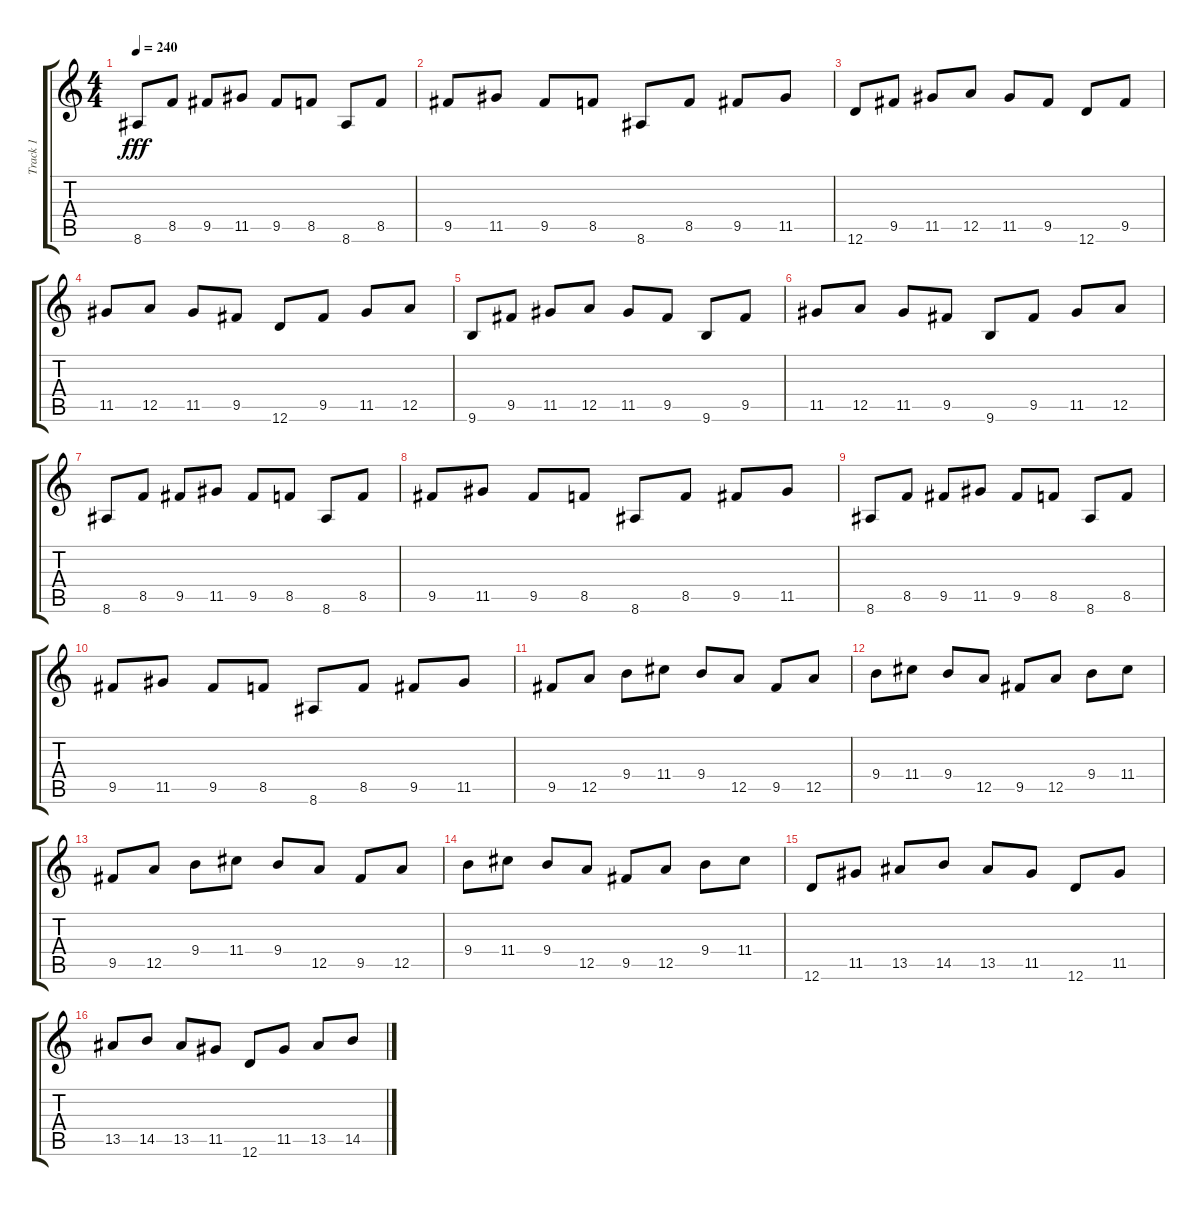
\track ("Track 1" "Track 1") {instrument distortionguitar}
\staff {score tabs}
\tuning (E4 B3 G3 D3 A2 D2) {hide}
\ts (4 4)
\tempo 240
\clef g2
\ks c
8.6.8{dy fff} 8.5.8 9.5.8 11.5.8 9.5.8 8.5.8 8.6.8 8.5.8 |
9.5.8 11.5.8 9.5.8 8.5.8 8.6.8 8.5.8 9.5.8 11.5.8 |
12.6.8 9.5.8 11.5.8 12.5.8 11.5.8 9.5.8 12.6.8 9.5.8 |
11.5.8 12.5.8 11.5.8 9.5.8 12.6.8 9.5.8 11.5.8 12.5.8 |
9.6.8 9.5.8 11.5.8 12.5.8 11.5.8 9.5.8 9.6.8 9.5.8 |
11.5.8 12.5.8 11.5.8 9.5.8 9.6.8 9.5.8 11.5.8 12.5.8 |
8.6.8 8.5.8 9.5.8 11.5.8 9.5.8 8.5.8 8.6.8 8.5.8 |
9.5.8 11.5.8 9.5.8 8.5.8 8.6.8 8.5.8 9.5.8 11.5.8 |
8.6.8 8.5.8 9.5.8 11.5.8 9.5.8 8.5.8 8.6.8 8.5.8 |
9.5.8 11.5.8 9.5.8 8.5.8 8.6.8 8.5.8 9.5.8 11.5.8 |
9.5.8 12.5.8 9.4.8 11.4.8 9.4.8 12.5.8 9.5.8 12.5.8 |
9.4.8 11.4.8 9.4.8 12.5.8 9.5.8 12.5.8 9.4.8 11.4.8 |
9.5.8 12.5.8 9.4.8 11.4.8 9.4.8 12.5.8 9.5.8 12.5.8 |
9.4.8 11.4.8 9.4.8 12.5.8 9.5.8 12.5.8 9.4.8 11.4.8 |
12.6.8 11.5.8 13.5.8 14.5.8 13.5.8 11.5.8 12.6.8 11.5.8 |
13.5.8 14.5.8 13.5.8 11.5.8 12.6.8 11.5.8 13.5.8 14.5.8
